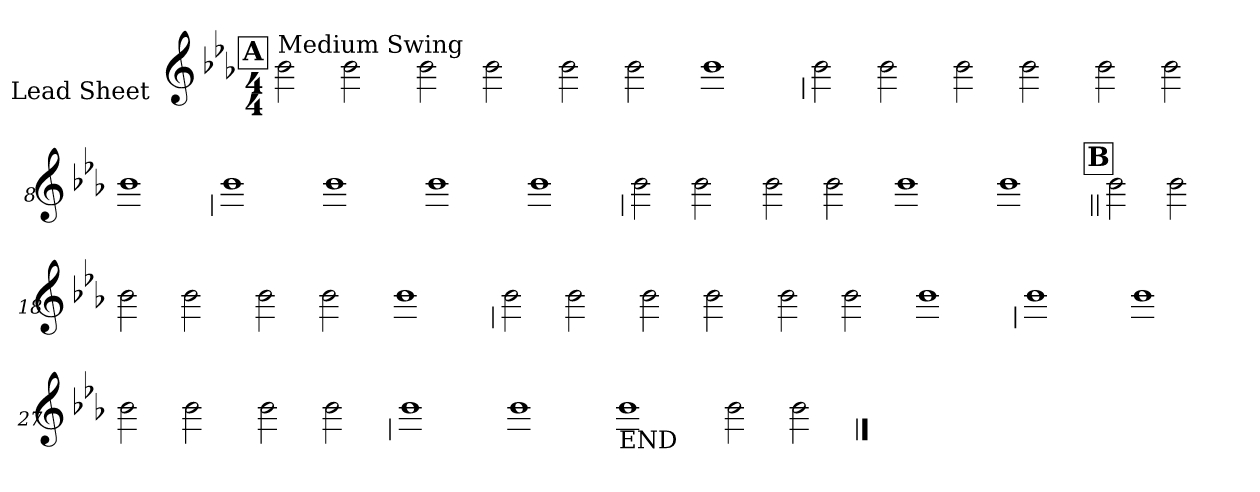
**kern
*part1
*staff1
*I"Lead Sheet
*stria0
*clefG2
*k[b-e-a-]
*E-:
*M4/4
!!LO:REH:place=s1:a:t=A
=1||
!LO:TX:a:t=Medium Swing
2b-
2b-
=2-
2b-
2b-
=3-
2b-
2b-
=4-
1b-
!!LO:LB:g=z
=5
2b-
2b-
=6-
2b-
2b-
=7-
2b-
2b-
=8-
1b-
!!LO:LB:g=z
=9
1b-
=10-
1b-
=11-
1b-
=12-
1b-
!!LO:LB:g=z
=13
2b-
2b-
=14-
2b-
2b-
=15-
1b-
=16-
1b-
!!LO:LB:g=z
!!LO:REH:place=s1:a:t=B
=17||
2b-
2b-
=18-
2b-
2b-
=19-
2b-
2b-
=20-
1b-
!!LO:LB:g=z
=21
2b-
2b-
=22-
2b-
2b-
=23-
2b-
2b-
=24-
1b-
!!LO:LB:g=z
=25
1b-
=26-
1b-
=27-
2b-
2b-
=28-
2b-
2b-
!!LO:LB:g=z
=29
1b-
=30-
1b-
=31-
!LO:TX:b:t=END
1b-
=32-
2b-
2b-
==
*-
